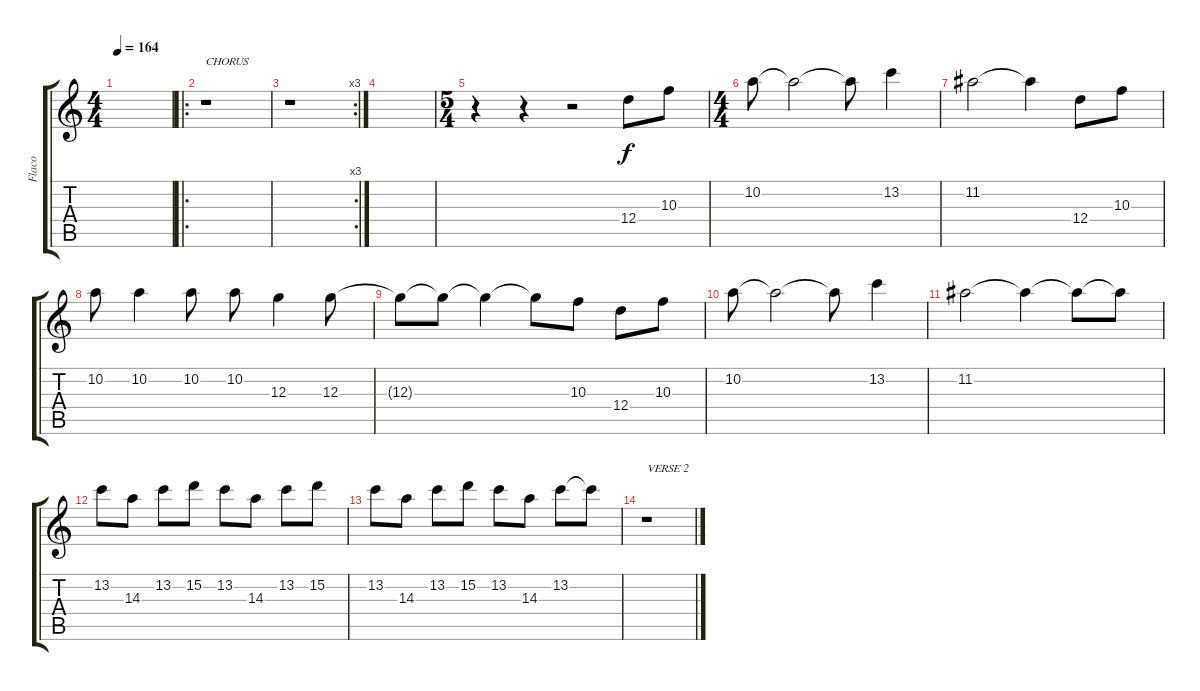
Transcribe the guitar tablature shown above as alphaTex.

\track ("Flaco" "Flaco") {instrument distortionguitar}
\staff {score tabs}
\tuning (E4 B3 G3 D3 A2 E2) {hide}
\ts (4 4)
\tempo 164
\clef g2
\ks c
|
\ro
r.1{txt "CHORUS"} |
\rc 3
r.1 |
|
\ts (5 4)
r.4 r.4 r.2 12.4.8 10.3.8 |
\ts (4 4)
10.2.8 10.2{t}.2 10.2{t}.8 13.2.4 |
11.2.2 11.2{t}.4 12.4.8 10.3.8 |
10.2.8 10.2.4 10.2.8 10.2.8 12.3.4 12.3.8 |
12.3{t}.8 12.3{t}.8 12.3{t}.4 12.3{t}.8 10.3.8 12.4.8 10.3.8 |
10.2.8 10.2{t}.2 10.2{t}.8 13.2.4 |
11.2.2 11.2{t}.4 11.2{t}.8 11.2{t}.8 |
13.2.8 14.3.8 13.2.8 15.2.8 13.2.8 14.3.8 13.2.8 15.2.8 |
13.2.8 14.3.8 13.2.8 15.2.8 13.2.8 14.3.8 13.2.8 13.2{t}.8 |
r.1{txt "VERSE 2"}
